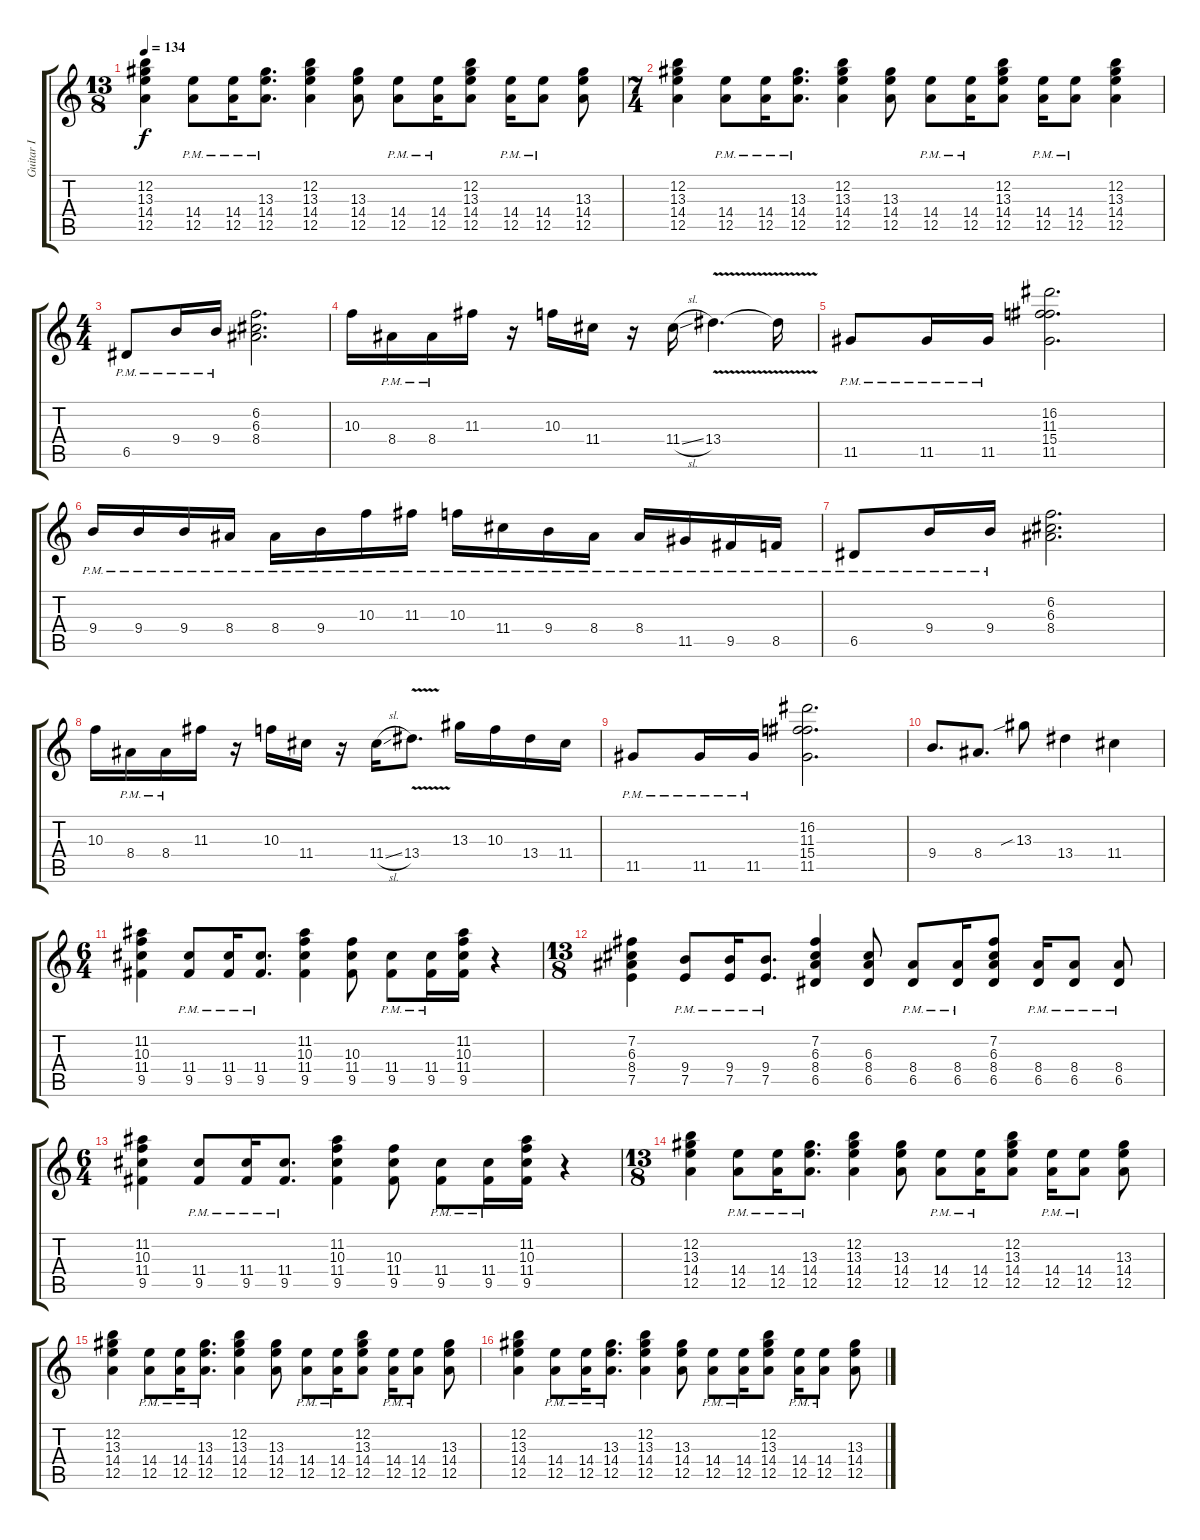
\track ("Guitar I" "Guitar I") {instrument distortionguitar}
\staff {score tabs}
\tuning (E4 B3 G3 D3 A2 E2) {hide}
\ts (13 8)
\tempo 134
\clef g2
\ks c
(12.2 13.3 14.4 12.5).4{dy f} (14.4{pm} 12.5{pm}).8 (14.4{pm} 12.5{pm}).16 (13.3{pm} 14.4{pm} 12.5{pm}).8{d} (12.2 13.3 14.4 12.5).4 (13.3 14.4 12.5).8 (14.4{pm} 12.5{pm}).8 (14.4{pm} 12.5{pm}).16 (12.2 13.3 14.4 12.5).8 (14.4{pm} 12.5{pm}).16 (14.4{pm} 12.5{pm}).8 (13.3 14.4 12.5).8 |
\ts (7 4)
(12.2 13.3 14.4 12.5).4 (14.4{pm} 12.5{pm}).8 (14.4{pm} 12.5{pm}).16 (13.3{pm} 14.4{pm} 12.5{pm}).8{d} (12.2 13.3 14.4 12.5).4 (13.3 14.4 12.5).8 (14.4{pm} 12.5{pm}).8 (14.4{pm} 12.5{pm}).16 (12.2 13.3 14.4 12.5).8 (14.4{pm} 12.5{pm}).16 (14.4{pm} 12.5{pm}).8 (12.2 13.3 14.4 12.5).4 |
\ts (4 4)
6.5{pm}.8 9.4{pm}.16 9.4{pm}.16 (6.2 6.3 8.4).2{d} |
10.3.16 8.4{pm}.16 8.4{pm}.16 11.3.16 r.16 10.3.16 11.4.16 r.16 11.4{sl}.16 13.4{v}.4{d} 13.4{t}.16 |
11.5{pm}.8 11.5{pm}.16 11.5{pm}.16 (16.2 11.3 15.4 11.5).2{d} |
9.4{pm}.16 9.4{pm}.16 9.4{pm}.16 8.4{pm}.16 8.4{pm}.16 9.4{pm}.16 10.3{pm}.16 11.3{pm}.16 10.3{pm}.16 11.4{pm}.16 9.4{pm}.16 8.4{pm}.16 8.4{pm}.16 11.5{pm}.16 9.5{pm}.16 8.5{pm}.16 |
6.5{pm}.8 9.4{pm}.16 9.4{pm}.16 (6.2 6.3 8.4).2{d} |
10.3.16 8.4{pm}.16 8.4{pm}.16 11.3.16 r.16 10.3.16 11.4.16 r.16 11.4{sl}.16 13.4{v}.8{d} 13.3.16 10.3.16 13.4.16 11.4.16 |
11.5{pm}.8 11.5{pm}.16 11.5{pm}.16 (16.2 11.3 15.4 11.5).2{d} |
9.4.8{d} 8.4.8{d} 13.3{sib}.8 13.4.4 11.4.4 |
\ts (6 4)
(11.2 10.3 11.4 9.5).4 (11.4{pm} 9.5{pm}).8 (11.4{pm} 9.5{pm}).16 (11.4{pm} 9.5{pm}).8{d} (11.2 10.3 11.4 9.5).4 (10.3 11.4 9.5).8 (11.4{pm} 9.5{pm}).8 (11.4{pm} 9.5{pm}).16 (11.2 10.3 11.4 9.5).16 r.4 |
\ts (13 8)
(7.2 6.3 8.4 7.5).4 (9.4{pm} 7.5{pm}).8 (9.4{pm} 7.5{pm}).16 (9.4{pm} 7.5{pm}).8{d} (7.2 6.3 8.4 6.5).4 (6.3 8.4 6.5).8 (8.4{pm} 6.5{pm}).8 (8.4{pm} 6.5{pm}).16 (7.2 6.3 8.4 6.5).8 (8.4{pm} 6.5{pm}).16 (8.4{pm} 6.5{pm}).8 (8.4{pm} 6.5{pm}).8 |
\ts (6 4)
(11.2 10.3 11.4 9.5).4 (11.4{pm} 9.5{pm}).8 (11.4{pm} 9.5{pm}).16 (11.4{pm} 9.5{pm}).8{d} (11.2 10.3 11.4 9.5).4 (10.3 11.4 9.5).8 (11.4{pm} 9.5{pm}).8 (11.4{pm} 9.5{pm}).16 (11.2 10.3 11.4 9.5).16 r.4 |
\ts (13 8)
(12.2 13.3 14.4 12.5).4 (14.4{pm} 12.5{pm}).8 (14.4{pm} 12.5{pm}).16 (13.3{pm} 14.4{pm} 12.5{pm}).8{d} (12.2 13.3 14.4 12.5).4 (13.3 14.4 12.5).8 (14.4{pm} 12.5{pm}).8 (14.4{pm} 12.5{pm}).16 (12.2 13.3 14.4 12.5).8 (14.4{pm} 12.5{pm}).16 (14.4{pm} 12.5{pm}).8 (13.3 14.4 12.5).8 |
(12.2 13.3 14.4 12.5).4 (14.4{pm} 12.5{pm}).8 (14.4{pm} 12.5{pm}).16 (13.3{pm} 14.4{pm} 12.5{pm}).8{d} (12.2 13.3 14.4 12.5).4 (13.3 14.4 12.5).8 (14.4{pm} 12.5{pm}).8 (14.4{pm} 12.5{pm}).16 (12.2 13.3 14.4 12.5).8 (14.4{pm} 12.5{pm}).16 (14.4{pm} 12.5{pm}).8 (13.3 14.4 12.5).8 |
(12.2 13.3 14.4 12.5).4 (14.4{pm} 12.5{pm}).8 (14.4{pm} 12.5{pm}).16 (13.3{pm} 14.4{pm} 12.5{pm}).8{d} (12.2 13.3 14.4 12.5).4 (13.3 14.4 12.5).8 (14.4{pm} 12.5{pm}).8 (14.4{pm} 12.5{pm}).16 (12.2 13.3 14.4 12.5).8 (14.4{pm} 12.5{pm}).16 (14.4{pm} 12.5{pm}).8 (13.3 14.4 12.5).8
